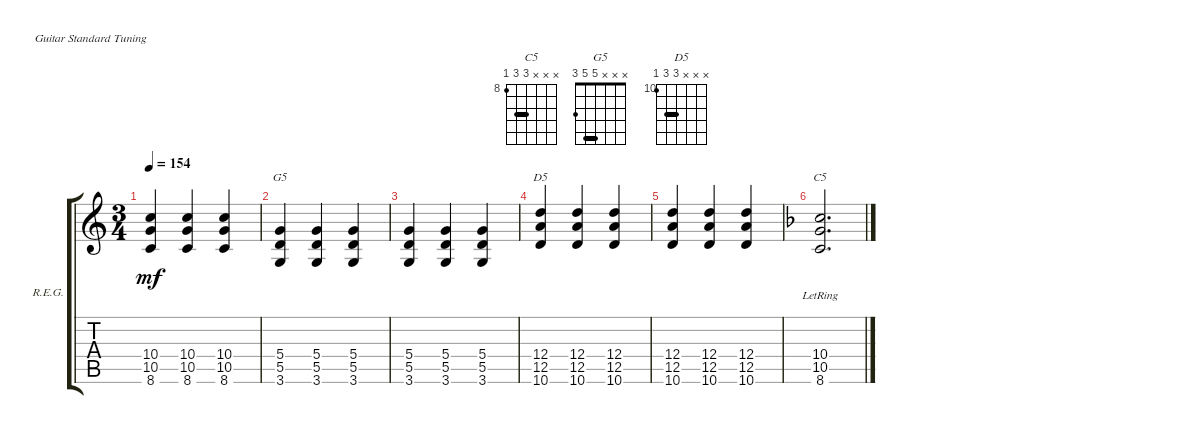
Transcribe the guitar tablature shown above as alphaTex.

\defaultSystemsLayout 4
\bracketExtendMode groupsimilarinstruments
\firstSystemTrackNameOrientation horizontal
\otherSystemsTrackNameOrientation horizontal
\track ("Rhythm Electric Guitar" "R.E.G.") {multiBarRest instrument electricguitarclean}
\staff {score tabs}
\tuning (E4 B3 G3 D3 A2 E2)
\chord ("C5" x x x 10 10 8) {firstfret 8 barre 10}
\chord ("G5" x x x 5 5 3) {barre 5}
\chord ("D5" x x x 12 12 10) {firstfret 10 barre 12}
\ts (3 4)
\tempo 154
\clef g2
\ks c
(8.6 10.5 10.4).4{dy mf} (8.6 10.5 10.4).4 (8.6 10.5 10.4).4 |
(3.6 5.5 5.4).4{ch "G5"} (3.6 5.5 5.4).4 (3.6 5.5 5.4).4 |
(3.6 5.5 5.4).4 (3.6 5.5 5.4).4 (3.6 5.5 5.4).4 |
(10.6 12.5 12.4).4{ch "D5"} (10.6 12.5 12.4).4 (10.6 12.5 12.4).4 |
(10.6 12.5 12.4).4 (10.6 12.4 12.5).4 (10.6 12.5 12.4).4 |
\ks f
(8.6{lr} 10.5{lr} 10.4{lr}).2{d ch "C5"}
